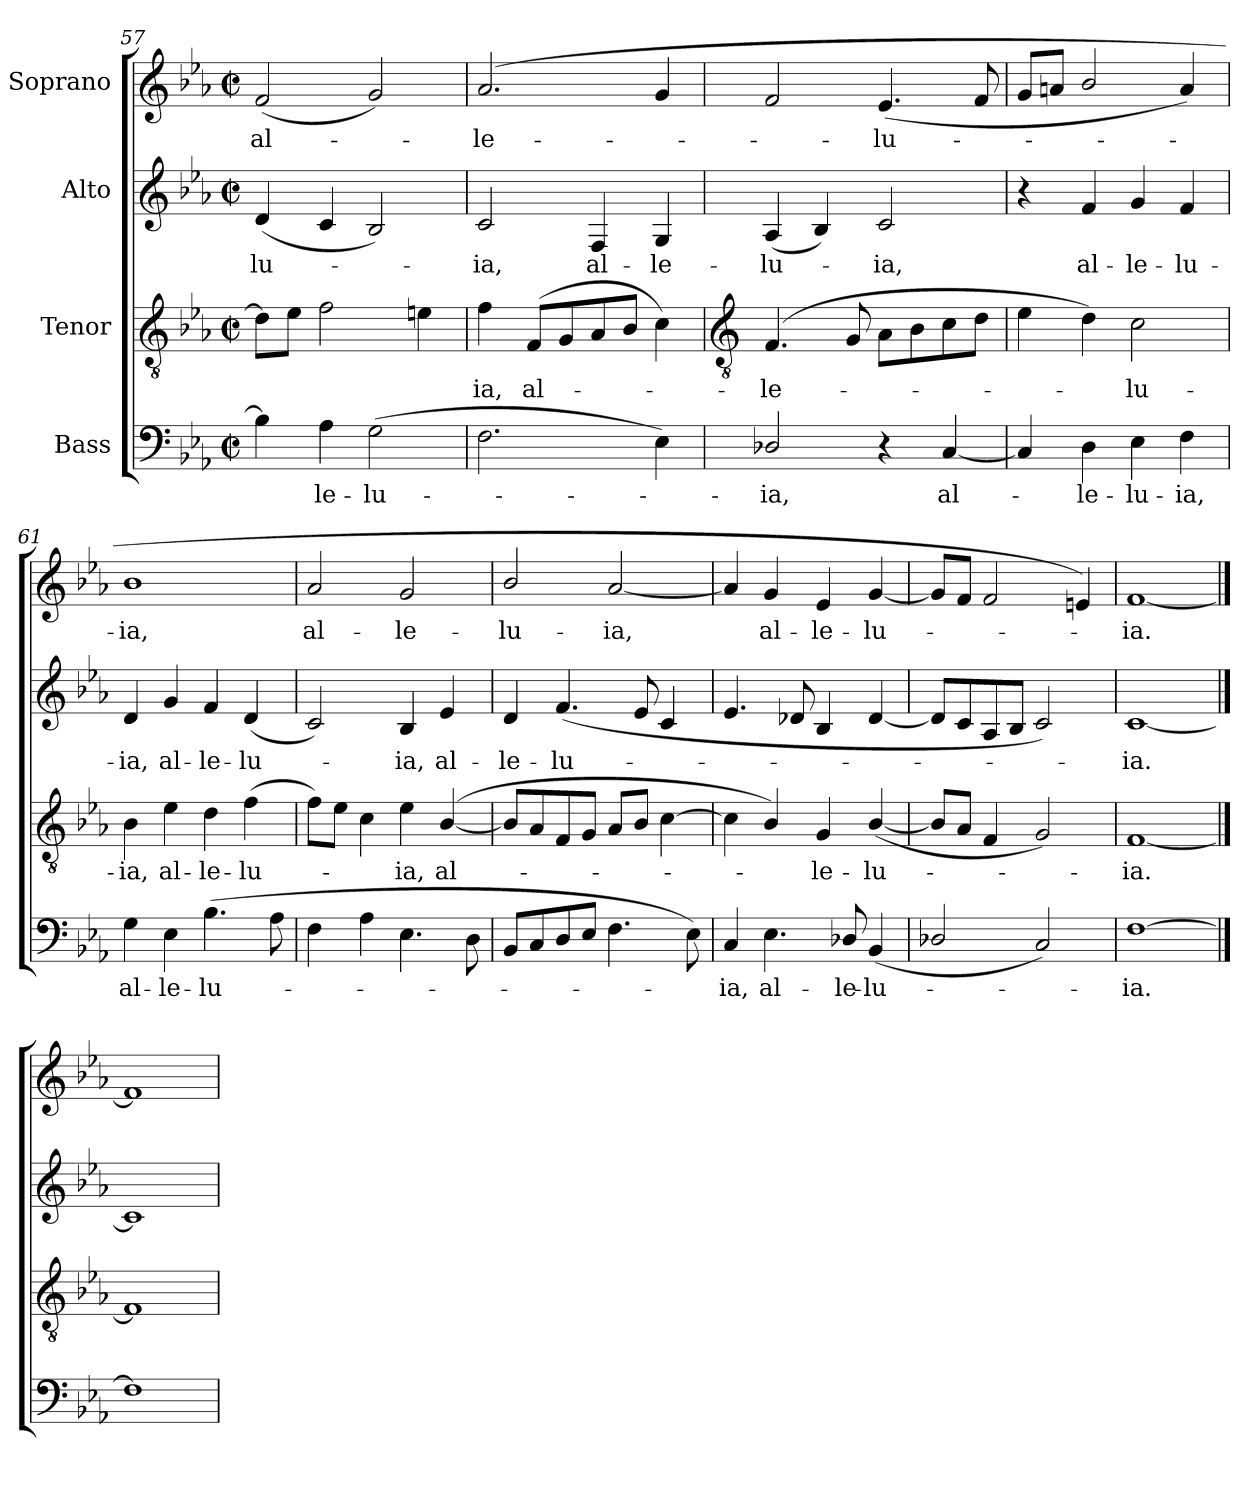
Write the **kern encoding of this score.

**kern	**text	**kern	**text	**kern	**text	**kern	**text
*part4	*part4	*part3	*part3	*part2	*part2	*part1	*part1
*staff4	*staff4	*staff3	*staff3	*staff2	*staff2	*staff1	*staff1
*I"Bass	*	*I"Tenor	*	*I"Alto	*	*I"Soprano	*
*clefF4	*	*clefGv2	*	*clefG2	*	*clefG2	*
*k[b-e-a-]	*	*k[b-e-a-]	*	*k[b-e-a-]	*	*k[b-e-a-]	*
*E-:	*	*E-:	*	*E-:	*	*E-:	*
*M2/2	*	*M2/2	*	*M2/2	*	*M2/2	*
*met(c|)	*	*met(c|)	*	*met(c|)	*	*met(c|)	*
=57	=57	=57	=57	=57	=57	=57	=57
!	!	!	!	!	!LO:LY:b	!	!LO:LY:b
4B-]	.	8dL]	.	(<4d	-lu-	(<2f	al-
.	.	8e-J	.	.	.	.	.
!	!LO:LY:b	!	!	!	!	!	!
4A-	le-	2f	.	4c	.	.	.
!	!LO:LY:b	!	!	!	!	!	!
(>2G	-lu-	.	.	2B-)	.	2g)	.
.	.	4en	.	.	.	.	.
=58	=58	=58	=58	=58	=58	=58	=58
!	!	!	!LO:LY:b	!	!LO:LY:b	!	!LO:LY:b
2.F	.	4f	ia,	2c	ia,	(<2.a-	le-
!	!	!	!LO:LY:b	!	!	!	!
.	.	(<8FL	al-	.	.	.	.
.	.	8G	.	.	.	.	.
!	!	!	!	!	!LO:LY:b	!	!
.	.	8A-	.	4F	al-	.	.
.	.	8B-J	.	.	.	.	.
!	!	!	!	!	!LO:LY:b	!	!
4E-)	.	4c)	.	4G	-le-	4g	.
!!LO:LB:g=z
=59	=59	=59	=59	=59	=59	=59	=59
*	*	*clefGv2	*	*	*	*	*
!	!LO:LY:b	!	!LO:LY:b	!	!LO:LY:b	!	!
2D-X/	ia,	(<4.F	le-	(<4A-	-lu-	2f	.
.	.	.	.	4B-)	.	.	.
.	.	8G	.	.	.	.	.
!	!	!	!	!	!LO:LY:b	!	!LO:LY:b
4r	.	8A-L	.	2c	ia,	(<4.e-	lu-
.	.	8B-	.	.	.	.	.
!	!LO:LY:b	!	!	!	!	!	!
[4C	al-	8c	.	.	.	.	.
.	.	8dJ	.	.	.	8f	.
=60	=60	=60	=60	=60	=60	=60	=60
4C]	.	4e-	.	4r	.	8gL	.
.	.	.	.	.	.	8anJ	.
!	!LO:LY:b	!	!	!	!LO:LY:b	!	!
4D	le-	4d)	.	4f	al-	2b-/	.
!	!LO:LY:b	!	!LO:LY:b	!	!LO:LY:b	!	!
4E-	-lu-	2c	lu-	4g	-le-	.	.
!	!LO:LY:b	!	!	!	!LO:LY:b	!	!
4F	-ia,	.	.	4f	-lu-	4a)	.
=61	=61	=61	=61	=61	=61	=61	=61
!	!LO:LY:b	!	!LO:LY:b	!	!LO:LY:b	!	!LO:LY:b
4G	al-	4B-	-ia,	4d	-ia,	1b-	ia,
!	!LO:LY:b	!	!LO:LY:b	!	!LO:LY:b	!	!
4E-	-le-	4e-	al-	4g	al-	.	.
!	!LO:LY:b	!	!LO:LY:b	!	!LO:LY:b	!	!
(>4.B-	-lu-	4d	-le-	4f	-le-	.	.
!	!	!	!LO:LY:b	!	!LO:LY:b	!	!
.	.	(>4f	-lu-	(<4d	-lu-	.	.
8A-	.	.	.	.	.	.	.
=62	=62	=62	=62	=62	=62	=62	=62
!	!	!	!	!	!	!	!LO:LY:b
4F	.	8fL)	.	2c)	.	2a-	al-
.	.	8e-J	.	.	.	.	.
4A-	.	4c	.	.	.	.	.
!	!	!	!LO:LY:b	!	!LO:LY:b	!	!LO:LY:b
4.E-	.	4e-	ia,	4B-	ia,	2g	-le-
!	!	!	!LO:LY:b	!	!LO:LY:b	!	!
.	.	(>[4B-/	al-	4e-	al-	.	.
8D	.	.	.	.	.	.	.
=63	=63	=63	=63	=63	=63	=63	=63
!	!	!	!	!	!LO:LY:b	!	!LO:LY:b
8BB-L	.	8B-L]	.	4d	-le-	2b-/	-lu-
8C	.	8A-	.	.	.	.	.
!	!	!	!	!	!LO:LY:b	!	!
8D	.	8F	.	(<4.f	-lu-	.	.
8E-J	.	8GJ	.	.	.	.	.
!	!	!	!	!	!	!	!LO:LY:b
4.F	.	8A-L	.	.	.	[2a-	-ia,
.	.	8B-J	.	8e-	.	.	.
.	.	[4c	.	4c	.	.	.
8E-)	.	.	.	.	.	.	.
=64	=64	=64	=64	=64	=64	=64	=64
!	!LO:LY:b	!	!	!	!	!	!
4C	ia,	4c]	.	4.e-	.	4a-]	.
!	!LO:LY:b	!	!	!	!	!	!LO:LY:b
4.E-	al-	4B-/)	.	.	.	4g	al-
.	.	.	.	8d-X	.	.	.
!	!	!	!LO:LY:b	!	!	!	!LO:LY:b
.	.	4G	le-	4B-	.	4e-	-le-
!	!LO:LY:b	!	!	!	!	!	!
8D-X/	-le-	.	.	.	.	.	.
!	!LO:LY:b	!	!LO:LY:b	!	!	!	!LO:LY:b
(<4BB-	-lu-	(<[4B-/	-lu-	[4d-	.	[4g	-lu-
=65	=65	=65	=65	=65	=65	=65	=65
2D-X/	.	8B-L]	.	8d-L]	.	8gL]	.
.	.	8A-J	.	8c	.	8fJ	.
.	.	4F	.	8A-	.	2f	.
.	.	.	.	8B-J	.	.	.
2C)	.	2G)	.	2c)	.	.	.
.	.	.	.	.	.	4en)	.
=66	=66	=66	=66	=66	=66	=66	=66
!	!LO:LY:b	!	!LO:LY:b	!	!LO:LY:b	!	!LO:LY:b
[1F	ia.	[1F	ia.	[1c	ia.	[1f	ia.
==67	==67	==67	==67	==67	==67	==67	==67
1F]	.	1F]	.	1c]	.	1f]	.
=	=	=	=	=	=	=	=
*-	*-	*-	*-	*-	*-	*-	*-
